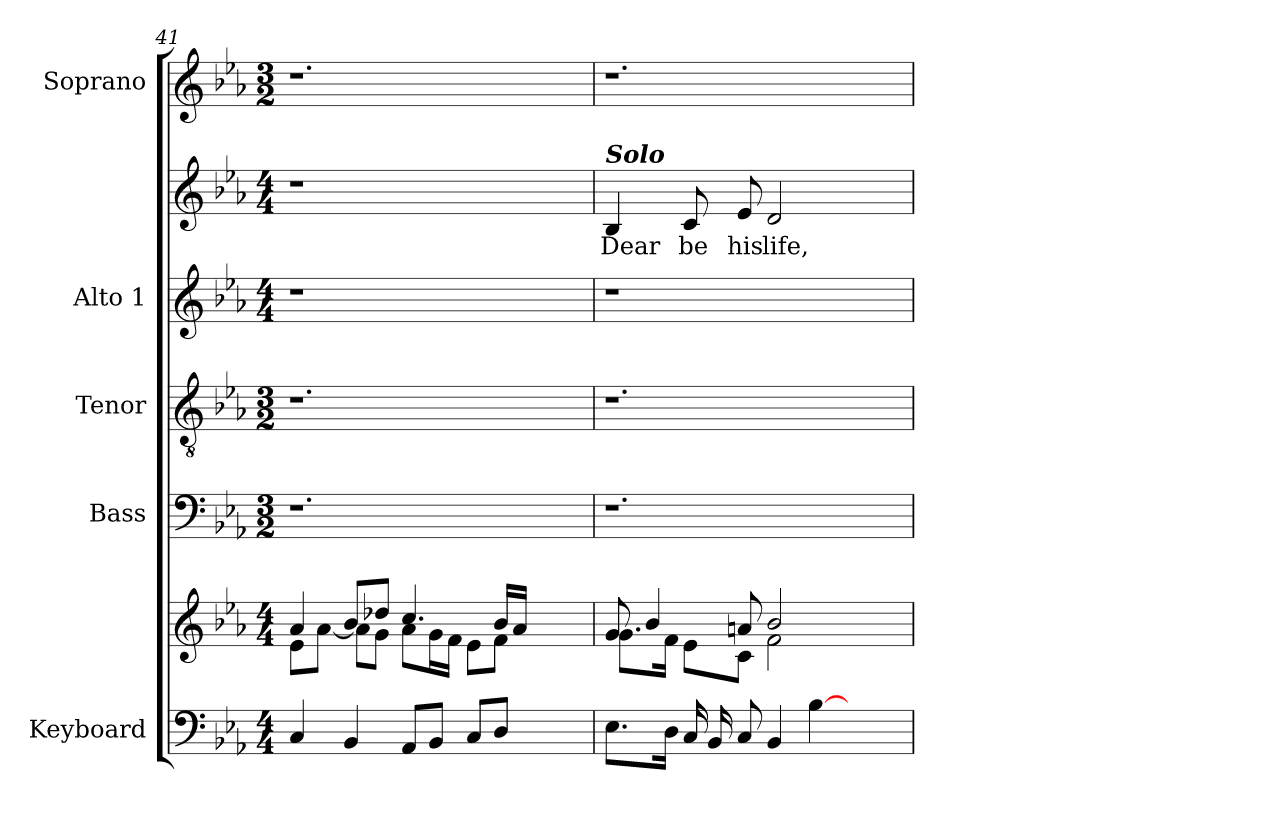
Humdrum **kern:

**kern	**kern	**kern	**kern	**kern	**kern	**text	**kern
*part5	*part5	*part4	*part3	*part2	*part2	*part2	*part1
*staff7	*staff6	*staff5	*staff4	*staff3	*staff2	*staff2	*staff1
*I"Keyboard	*	*I"Bass	*I"Tenor	*I"Alto 1	*	*	*I"Soprano
*	*	*I'B	*I'T	*I'A1	*	*	*I'S
!!LO:LB:g=z
*clefF4	*clefG2	*clefF4	*clefGv2	*clefG2	*clefG2	*	*clefG2
*k[b-e-a-]	*k[b-e-a-]	*k[b-e-a-]	*k[b-e-a-]	*k[b-e-a-]	*k[b-e-a-]	*	*k[b-e-a-]
*E-:	*E-:	*E-:	*E-:	*E-:	*E-:	*	*E-:
*M4/4	*M4/4	*M3/2	*M3/2	*M4/4	*M4/4	*	*M3/2
=41	=41	=41	=41	=41	=41	=41	=41
*^	*^	*	*	*	*	*	*
4C/	2ryy	4a-/	8e-\L	1.r	1.r	1r	1r	.	1.r
.	.	.	[8a-\J	.	.	.	.	.	.
4BB-/	.	8b-/L	8a-\L]	.	.	.	.	.	.
.	.	8dd-X/J	8g\J	.	.	.	.	.	.
8AA-/L	2ryy	4.cc/	8a-\L	.	.	.	.	.	.
8BB-/J	.	.	16g\L	.	.	.	.	.	.
.	.	.	16f\JJ	.	.	.	.	.	.
8C/L	.	.	8e-\L	.	.	.	.	.	.
8D/J	.	16b-/LL	8f\J	.	.	.	.	.	.
.	.	16a-/JJ	.	.	.	.	.	.	.
2ryy	2ryy	2ryy	2ryy	.	.	2ryy	2ryy	.	.
=42	=42	=42	=42	=42	=42	=42	=42	=42	=42
!	!	!	!	!	!	!	!LO:TX:a:Bi:t=Solo	!	!
!	!	!	!	!	!	!	!	!LO:LY:b	!
8.E-\L	2ryy	8g/	8.g\L	1.r	1.r	1r	4B-	Dear	1.r
.	.	4b-/	.	.	.	.	.	.	.
16D\J	.	.	16f\J	.	.	.	.	.	.
!	!	!	!	!	!	!	!	!LO:LY:b	!
16C/LL	.	.	8e-\L	.	.	.	8c	be	.
16BB-/	.	.	.	.	.	.	.	.	.
!	!	!	!	!	!	!	!	!LO:LY:b	!
8C/J	.	8an/	8c\J	.	.	.	8e-	his	.
!	!	!	!	!	!	!	!	!LO:LY:b	!
4BB-/	2ryy	2b-/	2f\	.	.	.	2d	life,	.
[4B-\	.	.	.	.	.	.	.	.	.
2ryy	2ryy	2ryy	2ryy	.	.	2ryy	2ryy	.	.
*v	*v	*	*	*	*	*	*	*	*
*	*v	*v	*	*	*	*	*	*
=	=	=	=	=	=	=	=
*-	*-	*-	*-	*-	*-	*-	*-
